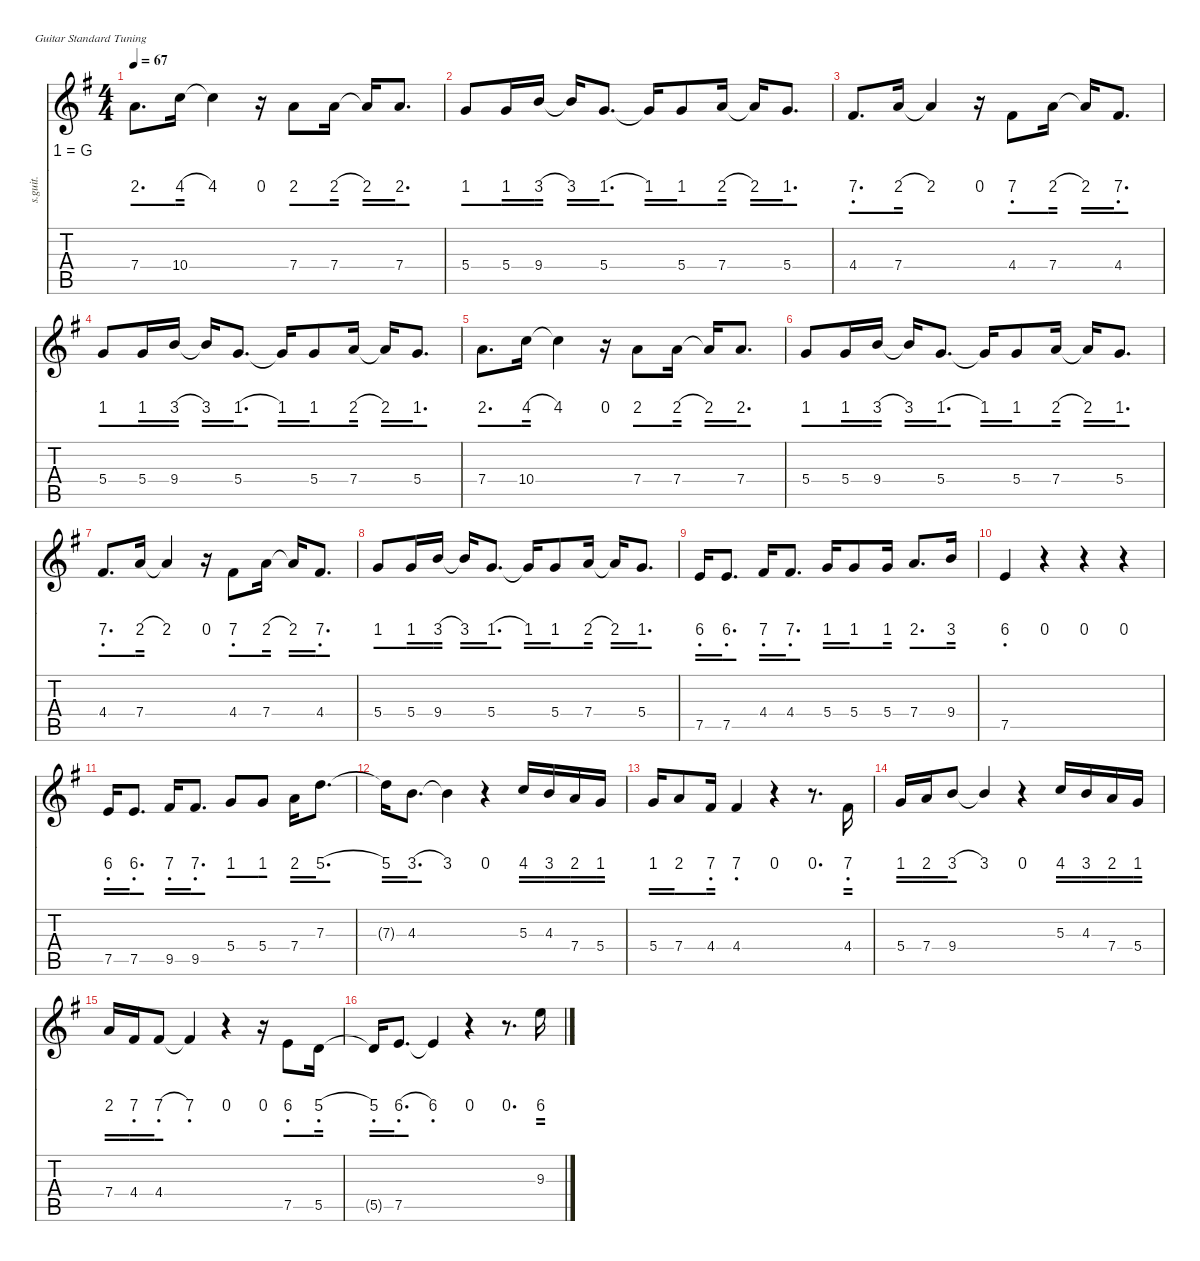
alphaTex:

\defaultSystemsLayout 4
\hideDynamics
\bracketExtendMode nobrackets
\chordDiagramsInScore
\track ("Steel Guitar" "s.guit.") {defaultSystemsLayout 4 instrument acousticguitarsteel}
\staff {score tabs numbered}
\tuning (E4 B3 G3 D3 A2 E2)
\ts (4 4)
\tempo 67
\clef g2
\ks g
7.4{acc forcenatural}.8{d dy mf instrument acousticguitarsteel beam Down} 10.4{acc forcenatural}.16{beam Down} 10.4{t acc forcenatural}.4{beam Down} r.16{beam Down} 7.4{acc forcenatural}.8{beam Up} 7.4{acc forcenatural}.16{beam Up} 7.4{t acc forcenatural}.16{beam Up} 7.4{acc forcenatural}.8{d beam Up} |
5.4{acc forcenatural}.8{beam Up} 5.4{acc forcenatural}.16{beam Up} 9.4{acc forcenatural}.16{beam Up} 9.4{t acc forcenatural}.16{beam Up} 5.4{acc forcenatural}.8{d beam Up} 5.4{t acc forcenatural}.16{beam Up} 5.4{acc forcenatural}.8{beam Up} 7.4{acc forcenatural}.16{beam Up} 7.4{t acc forcenatural}.16{beam Up} 5.4{acc forcenatural}.8{d beam Up} |
4.4{acc #}.8{d beam Up} 7.4{acc forcenatural}.16{beam Up} 7.4{t acc forcenatural}.4{beam Up} r.16{beam Down} 4.4{acc #}.8{beam Up} 7.4{acc forcenatural}.16{beam Up} 7.4{t acc forcenatural}.16{beam Up} 4.4{acc #}.8{d beam Up} |
5.4{acc forcenatural}.8{beam Up} 5.4{acc forcenatural}.16{beam Up} 9.4{acc forcenatural}.16{beam Up} 9.4{t acc forcenatural}.16{beam Up} 5.4{acc forcenatural}.8{d beam Up} 5.4{t acc forcenatural}.16{beam Up} 5.4{acc forcenatural}.8{beam Up} 7.4{acc forcenatural}.16{beam Up} 7.4{t acc forcenatural}.16{beam Up} 5.4{acc forcenatural}.8{d beam Up} |
7.4{acc forcenatural}.8{d beam Down} 10.4{acc forcenatural}.16{beam Down} 10.4{t acc forcenatural}.4{beam Down} r.16{beam Down} 7.4{acc forcenatural}.8{beam Up} 7.4{acc forcenatural}.16{beam Up} 7.4{t acc forcenatural}.16{beam Up} 7.4{acc forcenatural}.8{d beam Up} |
5.4{acc forcenatural}.8{beam Up} 5.4{acc forcenatural}.16{beam Up} 9.4{acc forcenatural}.16{beam Up} 9.4{t acc forcenatural}.16{beam Up} 5.4{acc forcenatural}.8{d beam Up} 5.4{t acc forcenatural}.16{beam Up} 5.4{acc forcenatural}.8{beam Up} 7.4{acc forcenatural}.16{beam Up} 7.4{t acc forcenatural}.16{beam Up} 5.4{acc forcenatural}.8{d beam Up} |
4.4{acc #}.8{d beam Up} 7.4{acc forcenatural}.16{beam Up} 7.4{t acc forcenatural}.4{beam Up} r.16{beam Down} 4.4{acc #}.8{beam Up} 7.4{acc forcenatural}.16{beam Up} 7.4{t acc forcenatural}.16{beam Up} 4.4{acc #}.8{d beam Up} |
5.4{acc forcenatural}.8{beam Up} 5.4{acc forcenatural}.16{beam Up} 9.4{acc forcenatural}.16{beam Up} 9.4{t acc forcenatural}.16{beam Up} 5.4{acc forcenatural}.8{d beam Up} 5.4{t acc forcenatural}.16{beam Up} 5.4{acc forcenatural}.8{beam Up} 7.4{acc forcenatural}.16{beam Up} 7.4{t acc forcenatural}.16{beam Up} 5.4{acc forcenatural}.8{d beam Up} |
7.5{acc forcenatural}.16{beam Up} 7.5{acc forcenatural}.8{d beam Up} 4.4{acc #}.16{beam Up} 4.4{acc #}.8{d beam Up} 5.4{acc forcenatural}.16{beam Up} 5.4{acc forcenatural}.8{beam Up} 5.4{acc forcenatural}.16{beam Up} 7.4{acc forcenatural}.8{d beam Up} 9.4{acc forcenatural}.16{beam Up} |
7.5{acc forcenatural}.4{beam Up} r.4{beam Down} r.4{beam Down} r.4{beam Down} |
7.5{acc forcenatural}.16{beam Up} 7.5{acc forcenatural}.8{d beam Up} 9.5{acc #}.16{beam Up} 9.5{acc #}.8{d beam Up} 5.4{acc forcenatural}.8{beam Up} 5.4{acc forcenatural}.8{beam Up} 7.4{acc forcenatural}.16{beam Down} 7.3{acc forcenatural}.8{d beam Down} |
7.3{t acc forcenatural}.16{beam Down} 4.3{acc forcenatural}.8{d beam Down} 4.3{t acc forcenatural}.4{beam Down} r.4{beam Down} 5.3{acc forcenatural}.16{beam Up} 4.3{acc forcenatural}.16{beam Up} 7.4{acc forcenatural}.16{beam Up} 5.4{acc forcenatural}.16{beam Up} |
5.4{acc forcenatural}.16{beam Up} 7.4{acc forcenatural}.8{beam Up} 4.4{acc #}.16{beam Up} 4.4{acc #}.4{beam Up} r.4{beam Down} r.8{d beam Down} 4.4{acc #}.16{beam Up} |
5.4{acc forcenatural}.16{beam Up} 7.4{acc forcenatural}.16{beam Up} 9.4{acc forcenatural}.8{beam Up} 9.4{t acc forcenatural}.4{beam Up} r.4{beam Down} 5.3{acc forcenatural}.16{beam Up} 4.3{acc forcenatural}.16{beam Up} 7.4{acc forcenatural}.16{beam Up} 5.4{acc forcenatural}.16{beam Up} |
7.4{acc forcenatural}.16{beam Up} 4.4{acc #}.16{beam Up} 4.4{acc #}.8{beam Up} 4.4{t acc #}.4{beam Up} r.4{beam Down} r.16{beam Down} 7.5{acc forcenatural}.8{beam Up} 5.5{acc forcenatural}.16{beam Up} |
5.5{t acc forcenatural}.16{beam Up} 7.5{acc forcenatural}.8{d beam Up} 7.5{t acc forcenatural}.4{beam Up} r.4{beam Down} r.8{d beam Down} 9.3{acc forcenatural}.16{beam Down}
